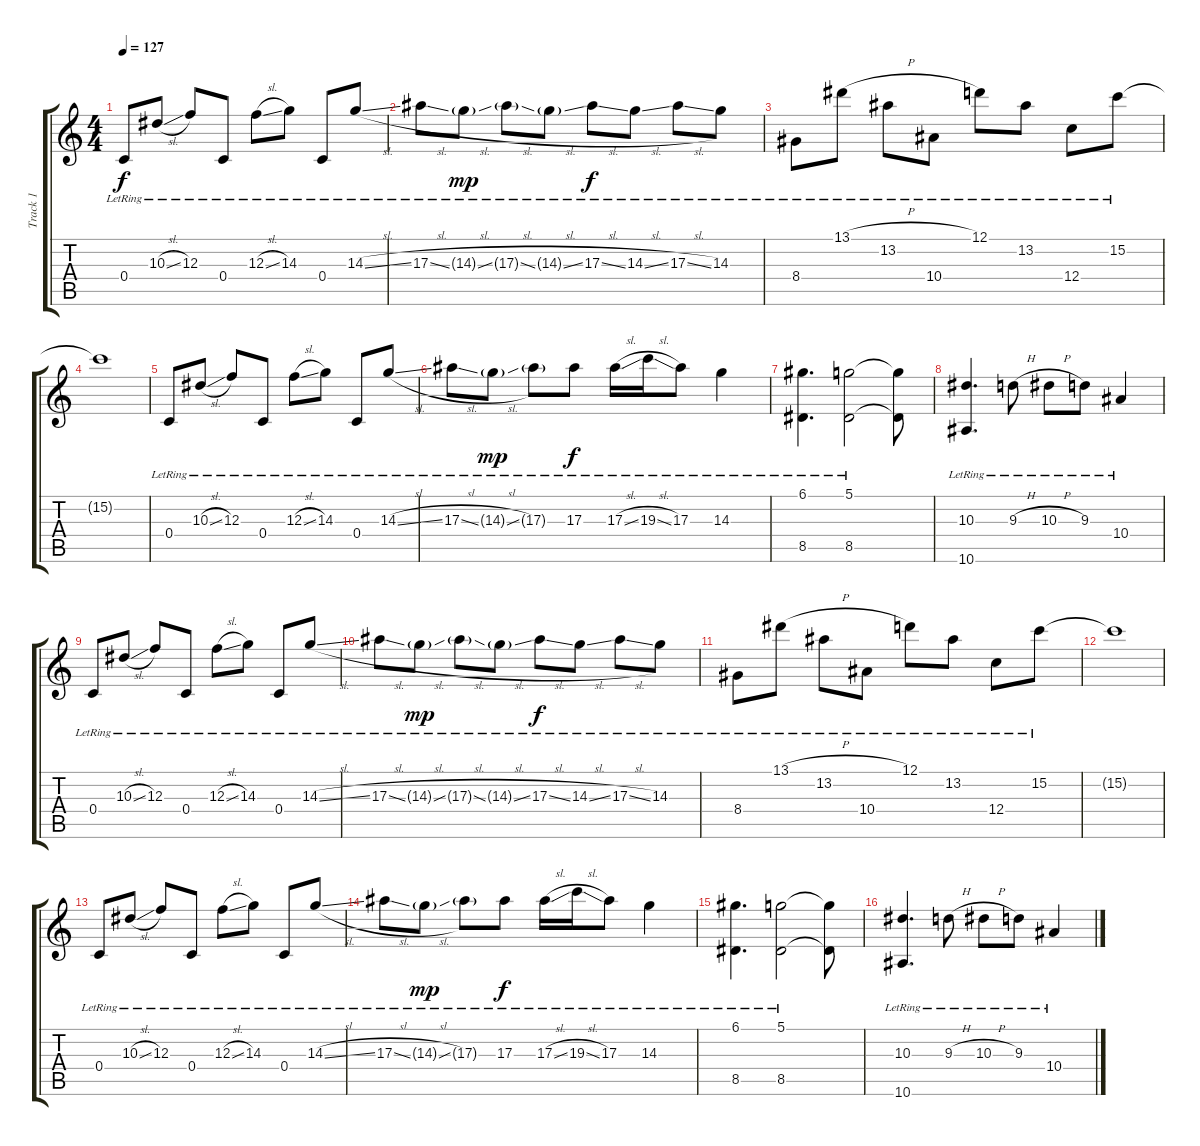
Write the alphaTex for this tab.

\track ("Track 1" "Track 1") {instrument electricguitarjazz}
\staff {score tabs}
\tuning (D4 A3 F3 C3 G2 C2) {hide}
\ts (4 4)
\tempo 127
\clef g2
\ks c
0.4{lr}.8{dy f} 10.3{sl lr}.8 12.3{lr}.8 0.4{lr}.8 12.3{sl lr}.8 14.3{lr}.8 0.4{lr}.8 14.3{sl lr}.8 |
17.3{sl lr}.8 14.3{sl g lr}.8{dy mp} 17.3{sl g lr}.8 14.3{sl g lr}.8 17.3{sl lr}.8{dy f} 14.3{sl lr}.8 17.3{sl lr}.8 14.3{lr}.8 |
8.4{lr}.8 13.1{h lr}.8 13.2{lr}.8 10.4{lr}.8 12.1{lr}.8 13.2{lr}.8 12.4{lr}.8 15.2{lr}.8 |
15.2{t}.1 |
0.4{lr}.8 10.3{sl lr}.8 12.3{lr}.8 0.4{lr}.8 12.3{sl lr}.8 14.3{lr}.8 0.4{lr}.8 14.3{sl lr}.8 |
17.3{sl lr}.8 14.3{sl g lr}.8{dy mp} 17.3{g lr}.8 17.3{lr}.8{dy f} 17.3{sl lr}.16 19.3{sl lr}.16 17.3{lr}.8 14.3{lr}.4 |
(6.1{lr} 8.5{lr}).4{d} (5.1{lr} 8.5{lr}).2 (5.1{t} 8.5{t}).8 |
(10.3{lr} 10.6{lr}).4{d} 9.3{h lr}.8 10.3{h lr}.8 9.3{lr}.8 10.4{lr}.4 |
0.4{lr}.8 10.3{sl lr}.8 12.3{lr}.8 0.4{lr}.8 12.3{sl lr}.8 14.3{lr}.8 0.4{lr}.8 14.3{sl lr}.8 |
17.3{sl lr}.8 14.3{sl g lr}.8{dy mp} 17.3{sl g lr}.8 14.3{sl g lr}.8 17.3{sl lr}.8{dy f} 14.3{sl lr}.8 17.3{sl lr}.8 14.3{lr}.8 |
8.4{lr}.8 13.1{h lr}.8 13.2{lr}.8 10.4{lr}.8 12.1{lr}.8 13.2{lr}.8 12.4{lr}.8 15.2{lr}.8 |
15.2{t}.1 |
0.4{lr}.8 10.3{sl lr}.8 12.3{lr}.8 0.4{lr}.8 12.3{sl lr}.8 14.3{lr}.8 0.4{lr}.8 14.3{sl lr}.8 |
17.3{sl lr}.8 14.3{sl g lr}.8{dy mp} 17.3{g lr}.8 17.3{lr}.8{dy f} 17.3{sl lr}.16 19.3{sl lr}.16 17.3{lr}.8 14.3{lr}.4 |
(6.1{lr} 8.5{lr}).4{d} (5.1{lr} 8.5{lr}).2 (5.1{t} 8.5{t}).8 |
(10.3{lr} 10.6{lr}).4{d} 9.3{h lr}.8 10.3{h lr}.8 9.3{lr}.8 10.4{lr}.4
